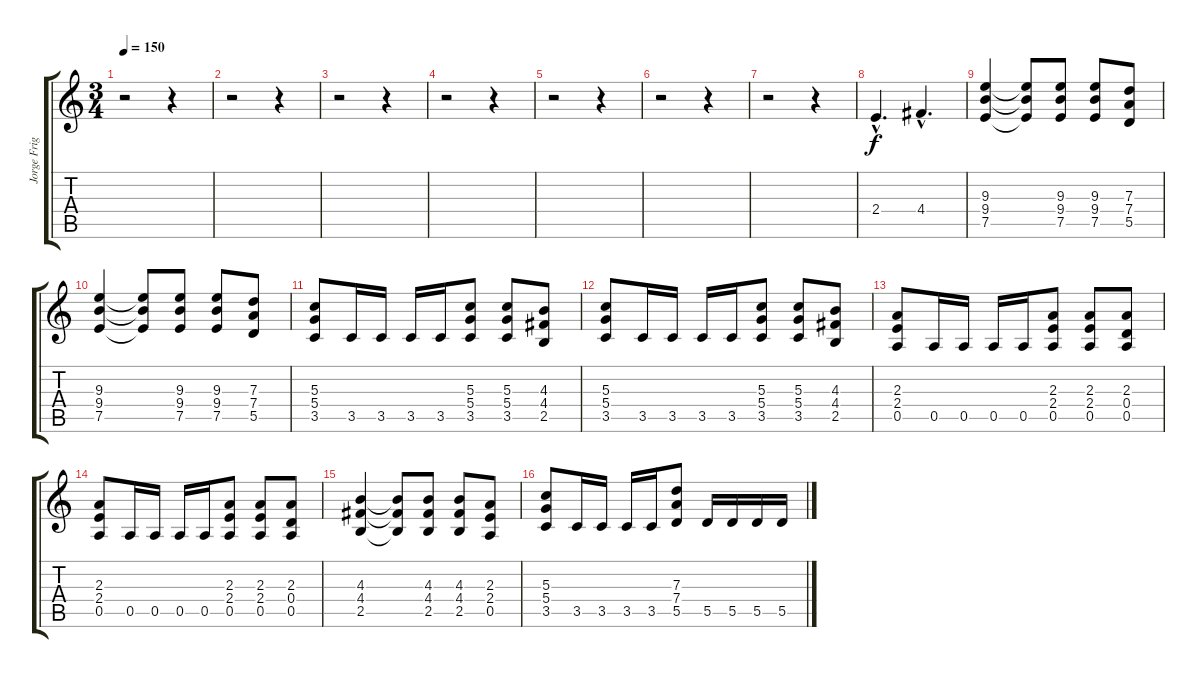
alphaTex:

\track ("Jorge Frigerio Arreglos" "Jorge Frig") {instrument distortionguitar}
\staff {score tabs}
\tuning (E4 B3 G3 D3 A2 E2) {hide}
\ts (3 4)
\tempo 150
\clef g2
\ks c
r.2{dy f} r.4 |
r.2 r.4 |
r.2 r.4 |
r.2 r.4 |
r.2 r.4 |
r.2 r.4 |
r.2 r.4 |
2.4{hac}.4{d} 4.4{hac}.4{d} |
(9.3 9.4 7.5).4 (9.3{t} 9.4{t} 7.5{t}).8 (9.3 9.4 7.5).8 (9.3 9.4 7.5).8 (7.3 7.4 5.5).8 |
(9.3 9.4 7.5).4 (9.3{t} 9.4{t} 7.5{t}).8 (9.3 9.4 7.5).8 (9.3 9.4 7.5).8 (7.3 7.4 5.5).8 |
(5.3 5.4 3.5).8 3.5.16 3.5.16 3.5.16 3.5.16 (5.3 5.4 3.5).8 (5.3 5.4 3.5).8 (4.3 4.4 2.5).8 |
(5.3 5.4 3.5).8 3.5.16 3.5.16 3.5.16 3.5.16 (5.3 5.4 3.5).8 (5.3 5.4 3.5).8 (4.3 4.4 2.5).8 |
(2.3 2.4 0.5).8 0.5.16 0.5.16 0.5.16 0.5.16 (2.3 2.4 0.5).8 (2.3 2.4 0.5).8 (2.3 0.4 0.5).8 |
(2.3 2.4 0.5).8 0.5.16 0.5.16 0.5.16 0.5.16 (2.3 2.4 0.5).8 (2.3 2.4 0.5).8 (2.3 0.4 0.5).8 |
(4.3 4.4 2.5).4 (4.3{t} 4.4{t} 2.5{t}).8 (4.3 4.4 2.5).8 (4.3 4.4 2.5).8 (2.3 2.4 0.5).8 |
(5.3 5.4 3.5).8 3.5.16 3.5.16 3.5.16 3.5.16 (7.3 7.4 5.5).8 5.5.16 5.5.16 5.5.16 5.5.16
